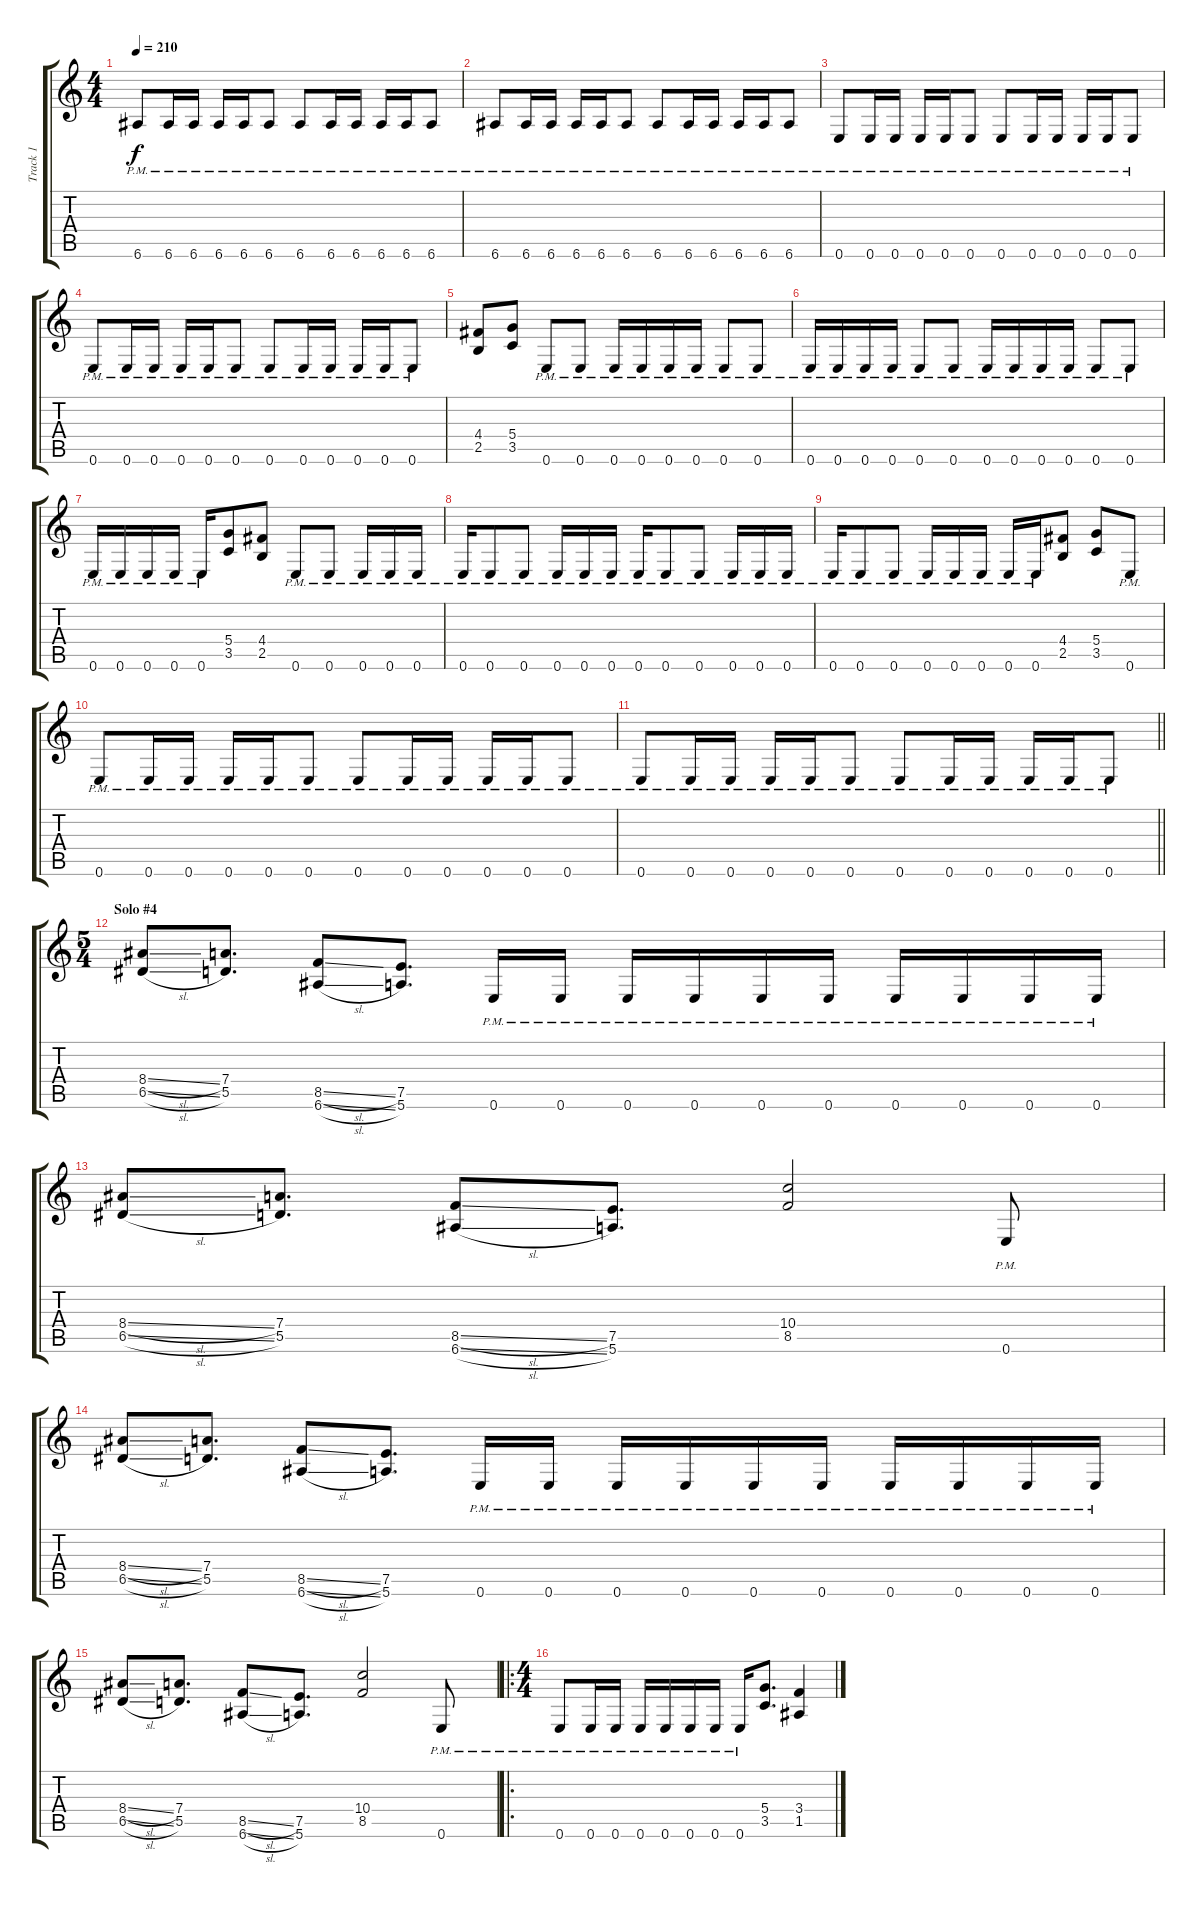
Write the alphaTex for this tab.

\track ("Track 1" "Track 1") {instrument distortionguitar}
\staff {score tabs}
\tuning (E4 B3 G3 D3 A2 E2) {hide}
\ts (4 4)
\tempo 210
\clef g2
\ks c
6.6{pm}.8{dy f} 6.6{pm}.16 6.6{pm}.16 6.6{pm}.16 6.6{pm}.16 6.6{pm}.8 6.6{pm}.8 6.6{pm}.16 6.6{pm}.16 6.6{pm}.16 6.6{pm}.16 6.6{pm}.8 |
6.6{pm}.8 6.6{pm}.16 6.6{pm}.16 6.6{pm}.16 6.6{pm}.16 6.6{pm}.8 6.6{pm}.8 6.6{pm}.16 6.6{pm}.16 6.6{pm}.16 6.6{pm}.16 6.6{pm}.8 |
0.6{pm}.8{balance 16} 0.6{pm}.16 0.6{pm}.16 0.6{pm}.16 0.6{pm}.16 0.6{pm}.8 0.6{pm}.8 0.6{pm}.16 0.6{pm}.16 0.6{pm}.16 0.6{pm}.16 0.6{pm}.8 |
0.6{pm}.8 0.6{pm}.16 0.6{pm}.16 0.6{pm}.16 0.6{pm}.16 0.6{pm}.8 0.6{pm}.8 0.6{pm}.16 0.6{pm}.16 0.6{pm}.16 0.6{pm}.16 0.6{pm}.8 |
(4.4 2.5).8 (5.4 3.5).8 0.6{pm}.8 0.6{pm}.8 0.6{pm}.16 0.6{pm}.16 0.6{pm}.16 0.6{pm}.16 0.6{pm}.8 0.6{pm}.8 |
0.6{pm}.16 0.6{pm}.16 0.6{pm}.16 0.6{pm}.16 0.6{pm}.8 0.6{pm}.8 0.6{pm}.16 0.6{pm}.16 0.6{pm}.16 0.6{pm}.16 0.6{pm}.8 0.6{pm}.8 |
0.6{pm}.16 0.6{pm}.16 0.6{pm}.16 0.6{pm}.16 0.6{pm}.16 (5.4 3.5).8 (4.4 2.5).8 0.6{pm}.8 0.6{pm}.8 0.6{pm}.16 0.6{pm}.16 0.6{pm}.16 |
0.6{pm}.16 0.6{pm}.8 0.6{pm}.8 0.6{pm}.16 0.6{pm}.16 0.6{pm}.16 0.6{pm}.16 0.6{pm}.8 0.6{pm}.8 0.6{pm}.16 0.6{pm}.16 0.6{pm}.16 |
0.6{pm}.16 0.6{pm}.8 0.6{pm}.8 0.6{pm}.16 0.6{pm}.16 0.6{pm}.16 0.6{pm}.16 0.6{pm}.16 (4.4 2.5).8 (5.4 3.5).8 0.6{pm}.8 |
0.6{pm}.8 0.6{pm}.16 0.6{pm}.16 0.6{pm}.16 0.6{pm}.16 0.6{pm}.8 0.6{pm}.8 0.6{pm}.16 0.6{pm}.16 0.6{pm}.16 0.6{pm}.16 0.6{pm}.8 |
\barLineRight lightlight
0.6{pm}.8 0.6{pm}.16 0.6{pm}.16 0.6{pm}.16 0.6{pm}.16 0.6{pm}.8 0.6{pm}.8 0.6{pm}.16 0.6{pm}.16 0.6{pm}.16 0.6{pm}.16 0.6{pm}.8 |
\ts (5 4)
\section ("" "Solo #4")
(8.4{sl} 6.5{sl}).8{balance 8} (7.4 5.5).8{d} (8.5{sl} 6.6{sl}).8 (7.5 5.6).8{d} 0.6{pm}.16 0.6{pm}.16 0.6{pm}.16 0.6{pm}.16 0.6{pm}.16 0.6{pm}.16 0.6{pm}.16 0.6{pm}.16 0.6{pm}.16 0.6{pm}.16 |
(8.4{sl} 6.5{sl}).8 (7.4 5.5).8{d} (8.5{sl} 6.6{sl}).8 (7.5 5.6).8{d} (10.4 8.5).2 0.6{pm}.8 |
(8.4{sl} 6.5{sl}).8 (7.4 5.5).8{d} (8.5{sl} 6.6{sl}).8 (7.5 5.6).8{d} 0.6{pm}.16 0.6{pm}.16 0.6{pm}.16 0.6{pm}.16 0.6{pm}.16 0.6{pm}.16 0.6{pm}.16 0.6{pm}.16 0.6{pm}.16 0.6{pm}.16 |
(8.4{sl} 6.5{sl}).8 (7.4 5.5).8{d} (8.5{sl} 6.6{sl}).8 (7.5 5.6).8{d} (10.4 8.5).2 0.6{pm}.8 |
\ro
\ts (4 4)
0.6{pm}.8{balance 16} 0.6{pm}.16 0.6{pm}.16 0.6{pm}.16 0.6{pm}.16 0.6{pm}.16 0.6{pm}.16 0.6{pm}.16 (5.4 3.5).8{d} (3.4 1.5).4
